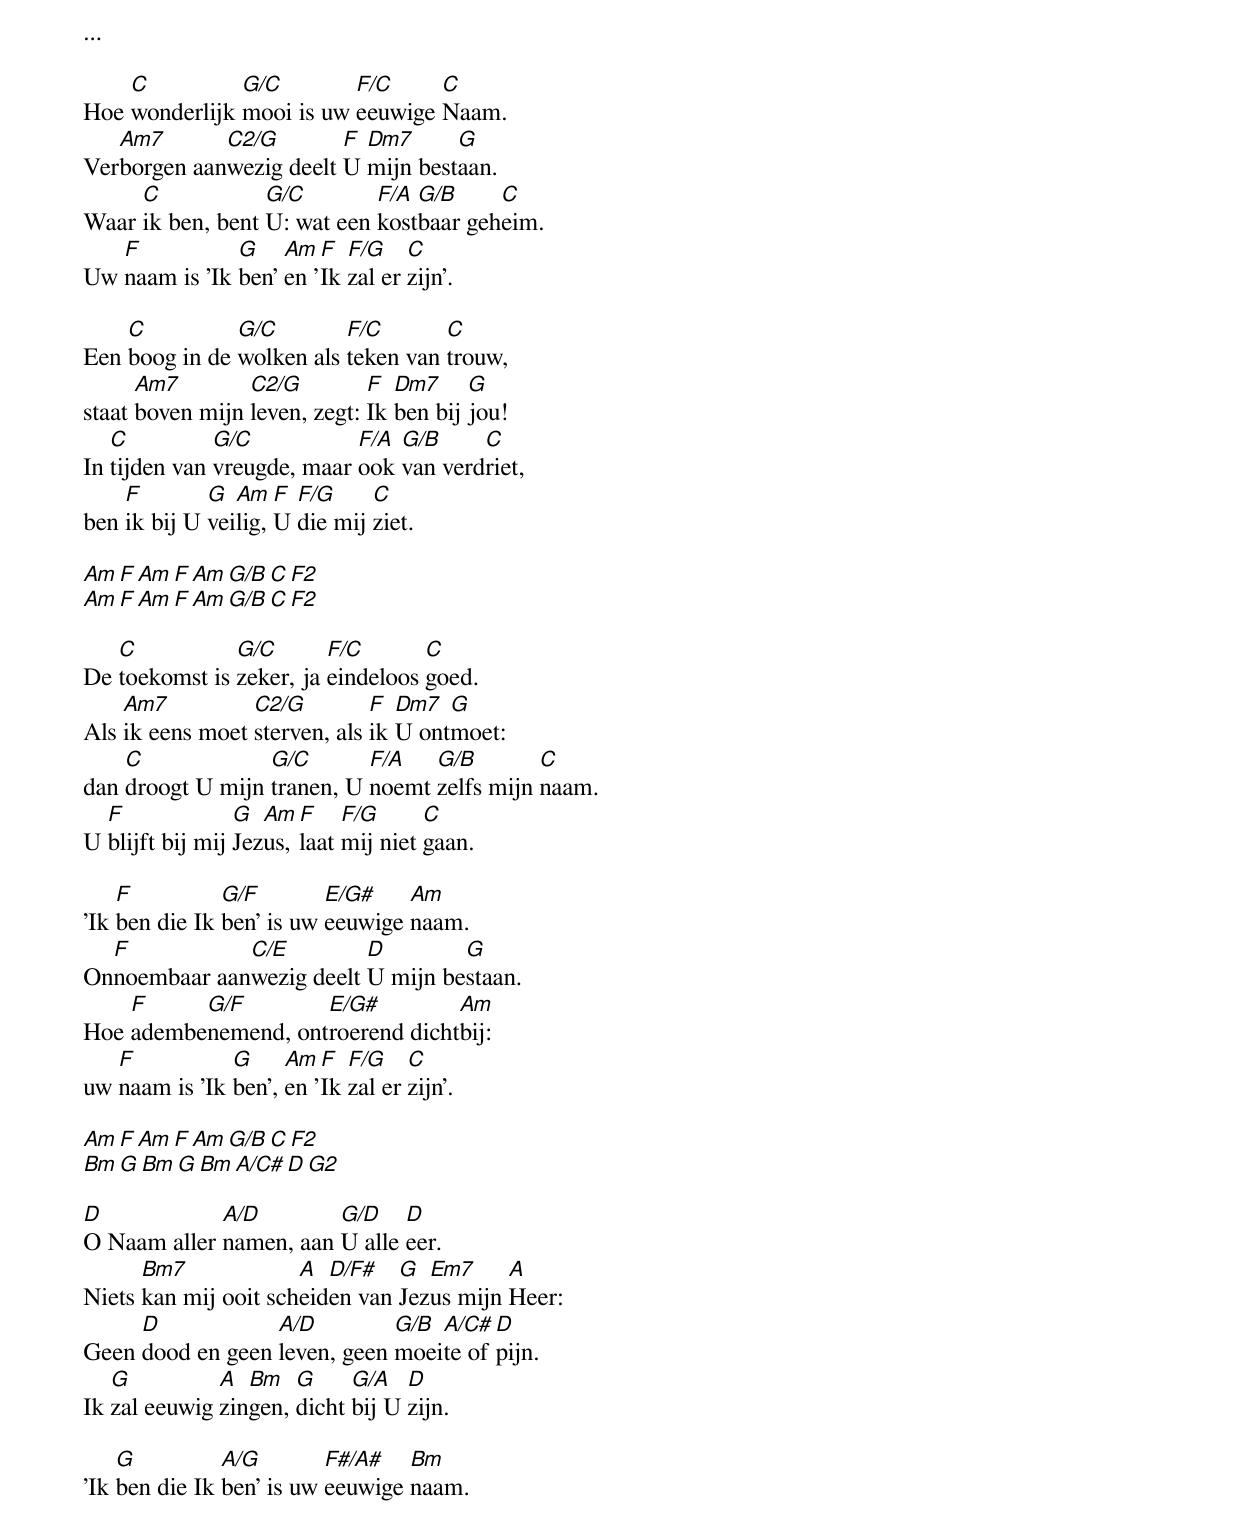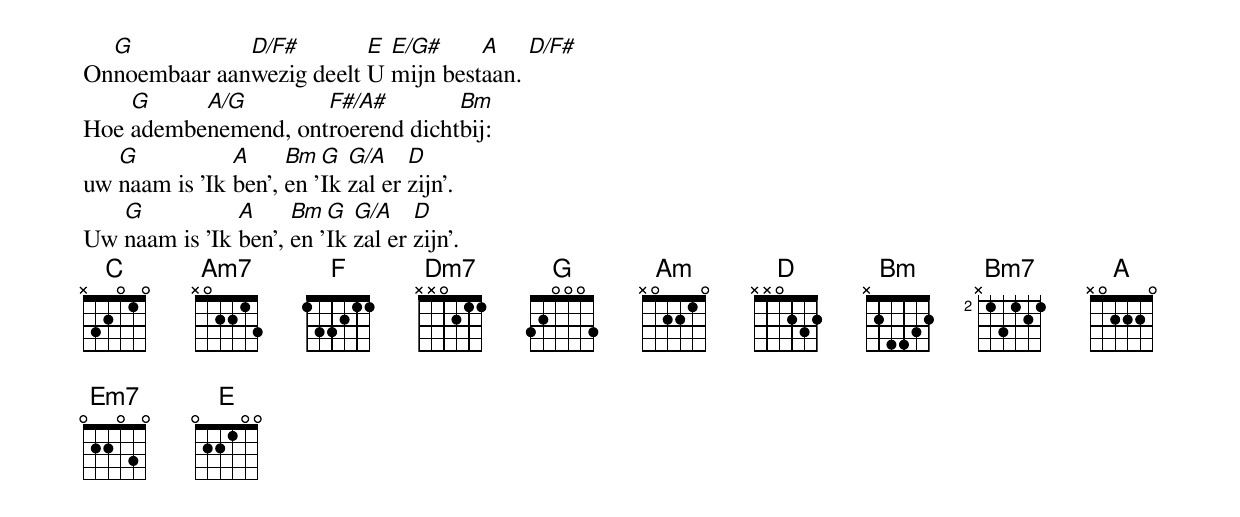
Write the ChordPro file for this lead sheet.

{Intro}
...

{Vers 1}
Hoe [C]wonderlijk [G/C]mooi is uw [F/C]eeuwige [C]Naam.
Ver[Am7]borgen aan[C2/G]wezig deelt [F]U [Dm7]mijn best[G]aan.
Waar [C]ik ben, bent [G/C]U: wat een [F/A]kost[G/B]baar geh[C]eim.
Uw [F]naam is 'Ik [G]ben' [Am]en '[F]Ik [F/G]zal er [C]zijn'.

{Vers 2}
Een [C]boog in de [G/C]wolken als [F/C]teken van [C]trouw,
staat [Am7]boven mijn [C2/G]leven, zegt: [F]Ik [Dm7]ben bij [G]jou!
In [C]tijden van [G/C]vreugde, maar [F/A]ook [G/B]van verd[C]riet,
ben [F]ik bij U [G]vei[Am]lig, [F]U [F/G]die mij [C]ziet.

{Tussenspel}
[Am][F][Am][F][Am][G/B][C][F2]
[Am][F][Am][F][Am][G/B][C][F2]

{Vers 3}
De [C]toekomst is [G/C]zeker, ja [F/C]eindeloos [C]goed.
Als [Am7]ik eens moet [C2/G]sterven, als [F]ik [Dm7]U ont[G]moet:
dan [C]droogt U mijn [G/C]tranen, U [F/A]noemt [G/B]zelfs mijn [C]naam.
U [F]blijft bij mij [G]Jez[Am]us, [F]laat [F/G]mij niet [C]gaan.

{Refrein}
'Ik [F]ben die Ik [G/F]ben' is uw [E/G#]eeuwige [Am]naam.
On[F]noembaar aan[C/E]wezig deelt [D]U mijn be[G]staan.
Hoe [F]adembe[G/F]nemend, ont[E/G#]roerend dicht[Am]bij:
uw [F]naam is 'Ik [G]ben', [Am]en '[F]Ik [F/G]zal er [C]zijn'.

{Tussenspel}
[Am][F][Am][F][Am][G/B][C][F2]
[Bm][G][Bm][G][Bm][A/C#][D][G2]

{Vers 4}
[D]O Naam aller [A/D]namen, aan [G/D]U alle [D]eer.
Niets [Bm7]kan mij ooit sch[A]eid[D/F#]en van [G]Jez[Em7]us mijn [A]Heer:
Geen [D]dood en geen [A/D]leven, geen [G/B]moei[A/C#]te of [D]pijn.
Ik [G]zal eeuwig [A]zin[Bm]gen, [G]dicht [G/A]bij U [D]zijn.

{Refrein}
'Ik [G]ben die Ik [A/G]ben' is uw [F#/A#]eeuwige [Bm]naam.
On[G]noembaar aan[D/F#]wezig deelt [E]U [E/G#]mijn best[A]aan. [D/F#]
Hoe [G]adembe[A/G]nemend, ont[F#/A#]roerend dicht[Bm]bij:
uw [G]naam is 'Ik [A]ben', [Bm]en '[G]Ik [G/A]zal er [D]zijn'.
Uw [G]naam is 'Ik [A]ben', [Bm]en '[G]Ik [G/A]zal er [D]zijn'.
